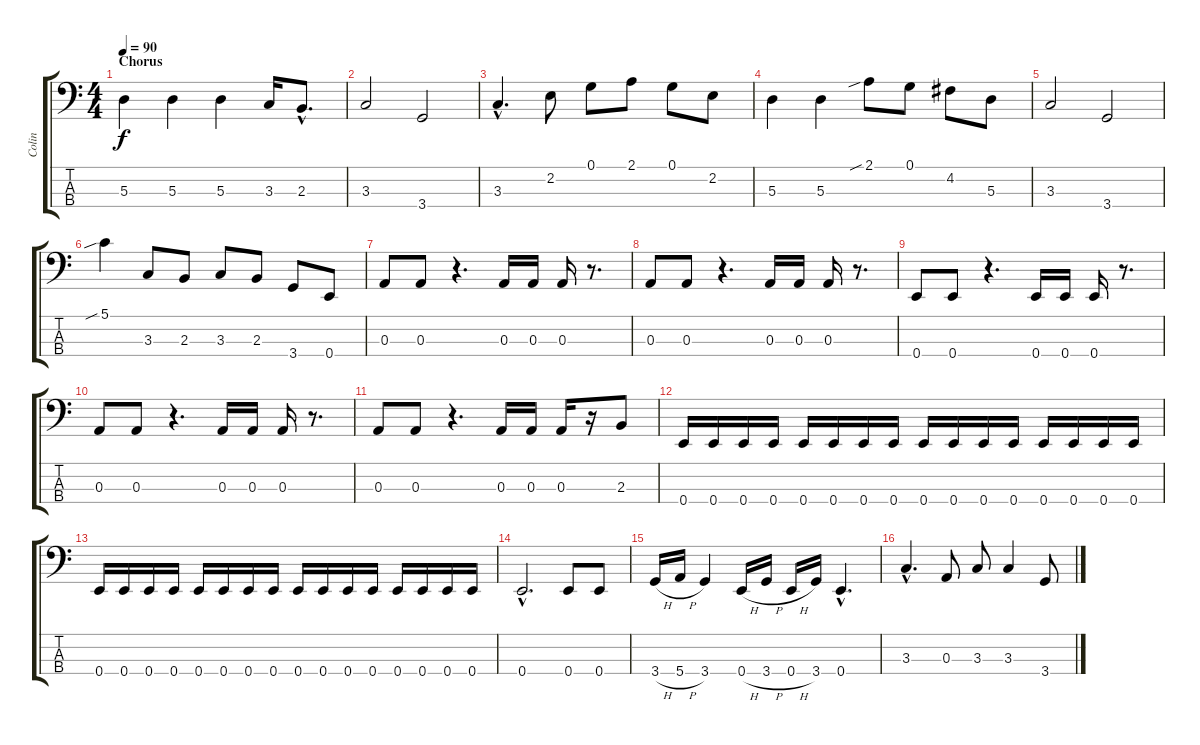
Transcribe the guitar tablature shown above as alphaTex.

\track ("Colin" "Colin") {instrument electricbassfinger}
\staff {score tabs}
\tuning (G2 D2 A1 E1) {hide}
\ts (4 4)
\section ("" "Chorus")
\tempo 90
\clef f4
\ks c
5.3.4{dy f} 5.3.4 5.3.4 3.3.16 2.3{hac}.8{d} |
3.3.2 3.4.2 |
3.3{hac}.4{d} 2.2.8 0.1.8 2.1.8 0.1.8 2.2.8 |
5.3.4 5.3.4 2.1{sib}.8 0.1.8 4.2.8 5.3.8 |
3.3.2 3.4.2 |
5.1{sib}.4 3.3.8 2.3.8 3.3.8 2.3.8 3.4.8 0.4.8 |
0.3.8 0.3.8 r.4{d} 0.3.16 0.3.16 0.3.16 r.8{d} |
0.3.8 0.3.8 r.4{d} 0.3.16 0.3.16 0.3.16 r.8{d} |
0.4.8 0.4.8 r.4{d} 0.4.16 0.4.16 0.4.16 r.8{d} |
0.3.8 0.3.8 r.4{d} 0.3.16 0.3.16 0.3.16 r.8{d} |
0.3.8 0.3.8 r.4{d} 0.3.16 0.3.16 0.3.16 r.16 2.3.8 |
0.4.16 0.4.16 0.4.16 0.4.16 0.4.16 0.4.16 0.4.16 0.4.16 0.4.16 0.4.16 0.4.16 0.4.16 0.4.16 0.4.16 0.4.16 0.4.16 |
0.4.16 0.4.16 0.4.16 0.4.16 0.4.16 0.4.16 0.4.16 0.4.16 0.4.16 0.4.16 0.4.16 0.4.16 0.4.16 0.4.16 0.4.16 0.4.16 |
0.4{hac}.2{d} 0.4.8 0.4.8 |
3.4{h}.16 5.4{h}.16 3.4.4 0.4{h}.16 3.4{h}.16 0.4{h}.16 3.4.16 0.4{hac}.4{d} |
3.3{hac}.4{d} 0.3.8 3.3.8 3.3.4 3.4.8
